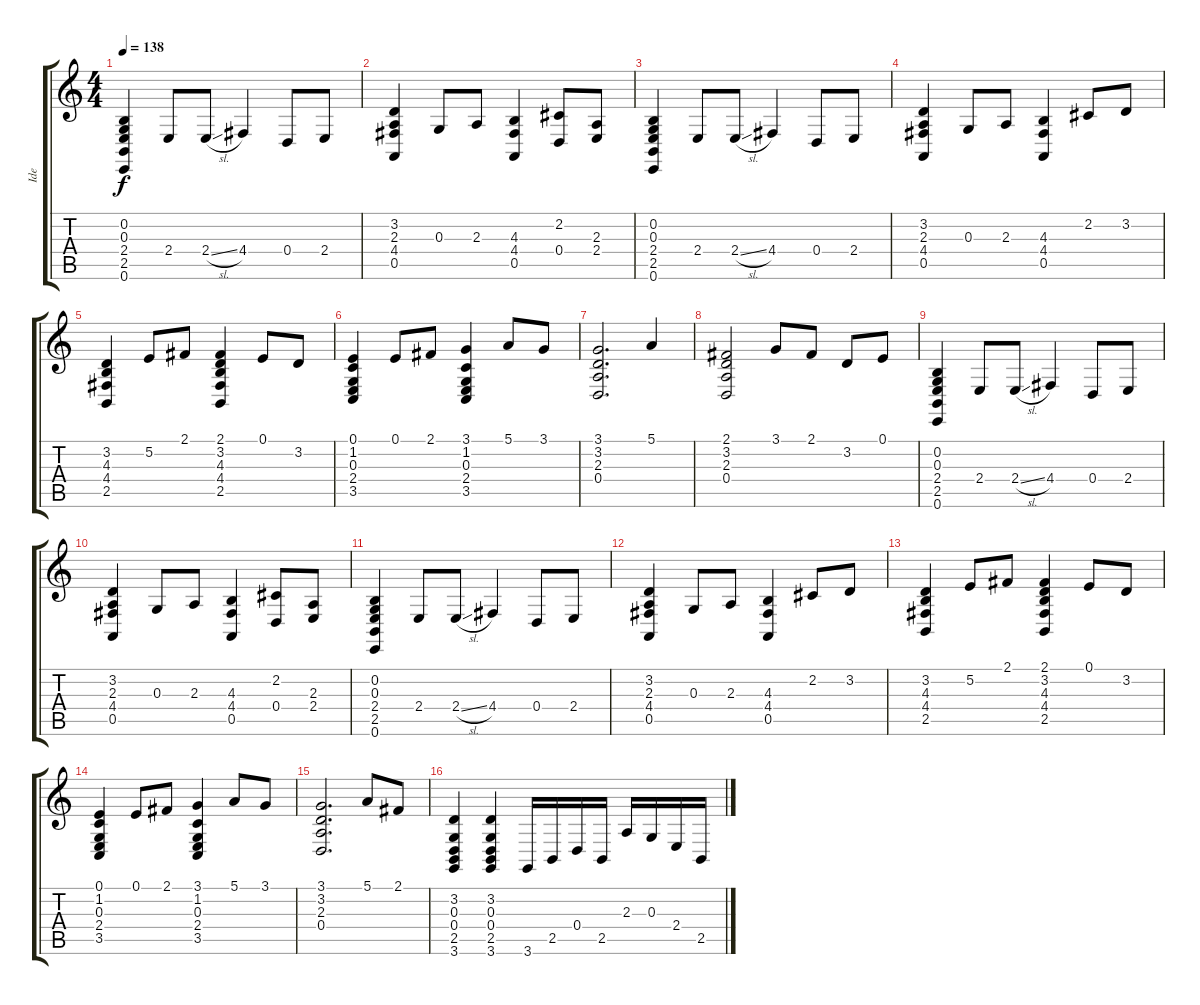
\track ("Ide" "Ide") {instrument acousticgrandpiano}
\staff {score tabs}
\tuning (E4 B3 G3 D3 A2 E2) {hide}
\ts (4 4)
\tempo 138
\clef g2
\ks c
(0.2 0.3 2.4 2.5 0.6).4{dy f} 2.4.8 2.4{sl}.8 4.4.4 0.4.8 2.4.8 |
(3.2 2.3 4.4 0.5).4 0.3.8 2.3.8 (4.3 4.4 0.5).4 (2.2 0.4).8 (2.3 2.4).8 |
(0.2 0.3 2.4 2.5 0.6).4 2.4.8 2.4{sl}.8 4.4.4 0.4.8 2.4.8 |
(3.2 2.3 4.4 0.5).4 0.3.8 2.3.8 (4.3 4.4 0.5).4 2.2.8 3.2.8 |
(3.2 4.3 4.4 2.5).4 5.2.8 2.1.8 (2.1 3.2 4.3 4.4 2.5).4 0.1.8 3.2.8 |
(0.1 1.2 0.3 2.4 3.5).4 0.1.8 2.1.8 (3.1 1.2 0.3 2.4 3.5).4 5.1.8 3.1.8 |
(3.1 3.2 2.3 0.4).2{d} 5.1.4 |
(2.1 3.2 2.3 0.4).2 3.1.8 2.1.8 3.2.8 0.1.8 |
(0.2 0.3 2.4 2.5 0.6).4 2.4.8 2.4{sl}.8 4.4.4 0.4.8 2.4.8 |
(3.2 2.3 4.4 0.5).4 0.3.8 2.3.8 (4.3 4.4 0.5).4 (2.2 0.4).8 (2.3 2.4).8 |
(0.2 0.3 2.4 2.5 0.6).4 2.4.8 2.4{sl}.8 4.4.4 0.4.8 2.4.8 |
(3.2 2.3 4.4 0.5).4 0.3.8 2.3.8 (4.3 4.4 0.5).4 2.2.8 3.2.8 |
(3.2 4.3 4.4 2.5).4 5.2.8 2.1.8 (2.1 3.2 4.3 4.4 2.5).4 0.1.8 3.2.8 |
(0.1 1.2 0.3 2.4 3.5).4 0.1.8 2.1.8 (3.1 1.2 0.3 2.4 3.5).4 5.1.8 3.1.8 |
(3.1 3.2 2.3 0.4).2{d} 5.1.8 2.1.8 |
(3.2 0.3 0.4 2.5 3.6).4 (3.2 0.3 0.4 2.5 3.6).4 3.6.16 2.5.16 0.4.16 2.5.16 2.3.16 0.3.16 2.4.16 2.5.16
